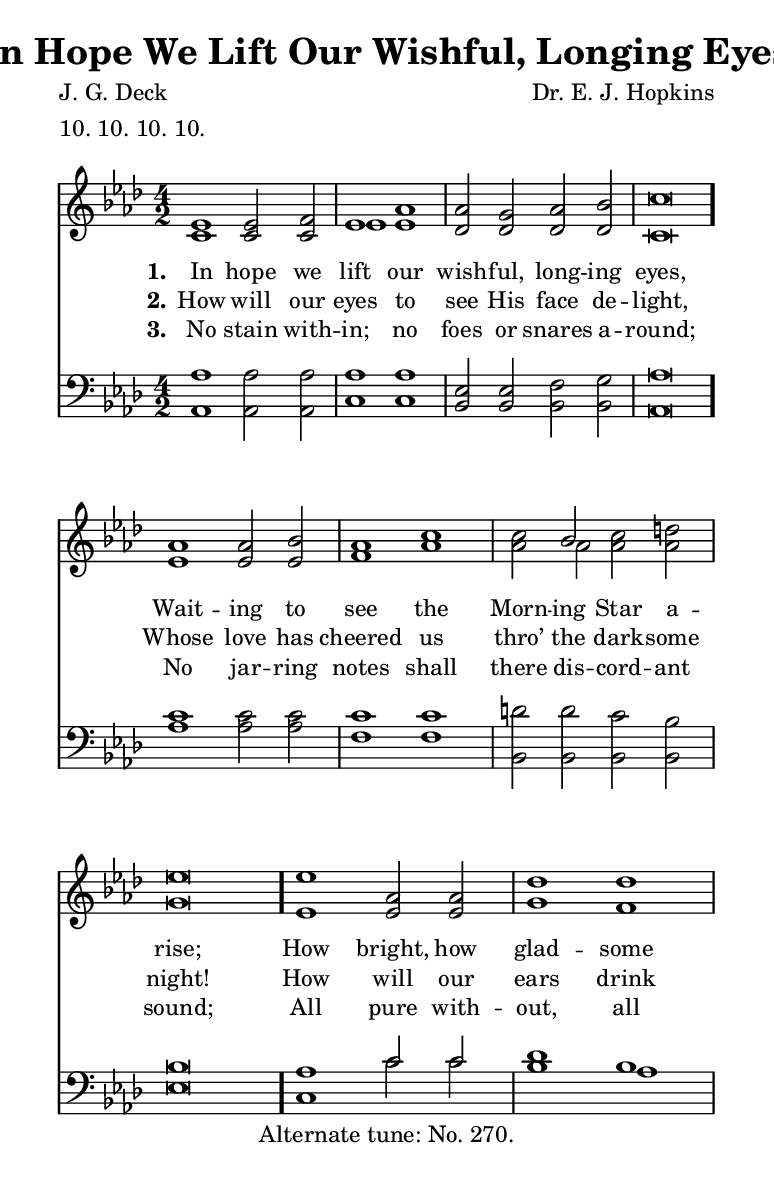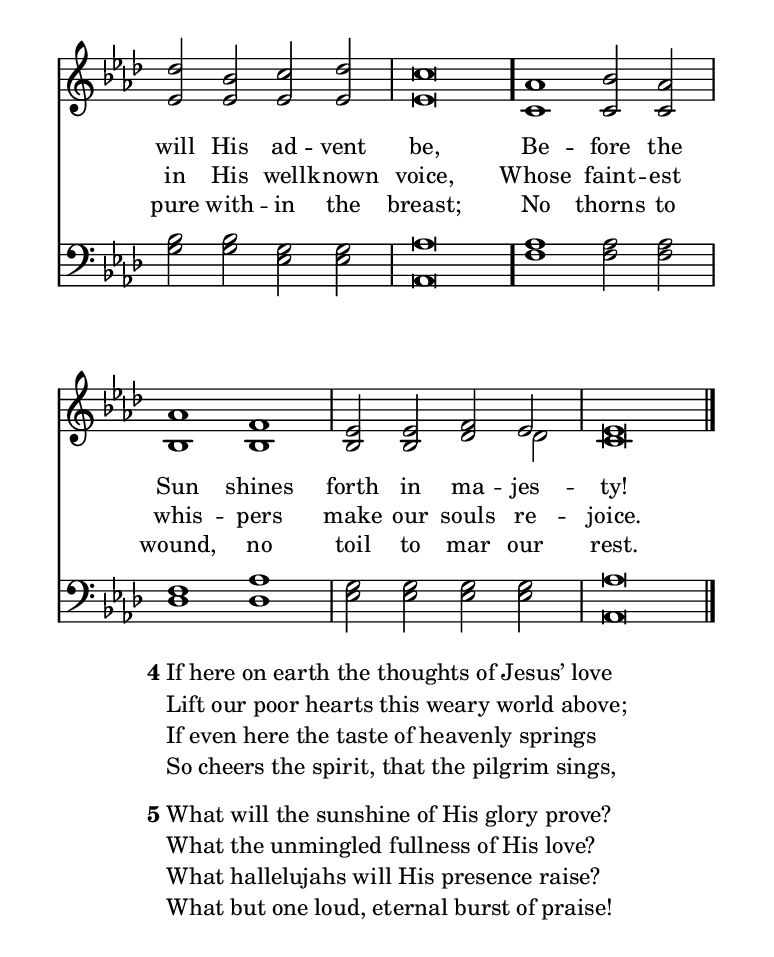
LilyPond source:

\include "common/global.ily"
\paper {
  \include "common/paper.ily"
  systems-per-page = ##f
  system-count = #(cond (is-eogsized 4) (#t #f)) % original has 3 systems
  oddFooterMarkup = \markup { \fill-line { \on-the-fly \first-page "Alternate tune: No. 270." } }
  score-markup-spacing.padding = 3
  score-markup-spacing.basic-distance = 3
}

\header{
  hymnnumber = "166"
  title = "In Hope We Lift Our Wishful, Longing Eyes"
  tunename = "Ellers"
  meter = "10. 10. 10. 10."
  poet = "J. G. Deck"
  composer = "Dr. E. J. Hopkins"
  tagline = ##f
}

patternAA = { c1 c2 c2 | c1 c1 | c2 c2 c2 c2 | c\breve }

global = {
  \include "common/overrides.ily"
  \override Staff.TimeSignature.style = #'numbered
  \time 4/2
  \override Score.MetronomeMark.transparent = ##t % hide all fermata changes too
  \tempo 2=100
  \key aes \major
  \autoBeamOff
}

notesSoprano = {
\global
\relative c' {

  \changePitch \patternAA { ees ees f | ees aes | aes g aes bes | c }
  \changePitch \patternAA { aes aes bes | aes c | c bes c d | ees }
  \changePitch \patternAA { ees aes, aes | des des | des bes c des | c }
  \changePitch \patternAA { aes bes aes | aes f | ees ees f ees | ees }
  \bar "|."

}
}

notesAlto = {
\global
\relative e' {

  \changePitch \patternAA { c c c | ees ees | des des des des | c }
  \changePitch \patternAA { ees ees ees | f aes | aes aes aes aes | g }
  \changePitch \patternAA { ees ees ees | g f | ees ees ees ees | ees }
  \changePitch \patternAA { c c c | bes bes | bes bes des des | c }

}
}

notesTenor = {
\global
\relative a {

  \changePitch \patternAA { aes aes aes | aes aes | ees ees f g | aes }
  \changePitch \patternAA { c c c | c c | d d c bes | bes }
  \changePitch \patternAA { aes c c | des bes | bes bes g g | aes }
  \changePitch \patternAA { aes aes aes | f aes | g g g g | aes }

}
}

notesBass = {
\global
\relative f, {

  \changePitch \patternAA { aes aes aes | c c | bes bes bes bes | aes }
  \changePitch \patternAA { aes' aes aes | f f | bes, bes bes bes | ees }
  \changePitch \patternAA { c c' c | bes aes | g g ees ees | aes, }
  \changePitch \patternAA { f' f f | des des | ees ees ees ees | aes, }

}
}

wordsA = \lyricmode {
\set stanza = "1."

In hope we lift our wish -- ful, long -- ing eyes, \bar "."
Wait -- ing to see the Morn -- ing Star a -- rise; \bar "."
How bright, how glad -- some will His ad -- vent be, \bar "."
Be -- fore the Sun shines forth in ma -- jes -- ty! \bar "."

}

wordsB = \lyricmode {
\set stanza = "2."

How will our eyes to see His face de -- light,
Whose love has cheered us thro’ the dark -- some night!
How will our ears drink in His well -- known voice,
Whose faint -- est whis -- pers make our souls re -- joice.

}

wordsC = \lyricmode {
\set stanza = "3."

No stain with -- in; no foes or snares a -- round;
No jar -- ring notes shall there dis -- cord -- ant sound;
All pure with -- out, all pure with -- in the breast;
No thorns to wound, no toil to mar our rest.

}

wordsD = \markuplist {

\line { If here on earth the thoughts of Jesus’ love }
\line { Lift our poor hearts this weary world above; }
\line { If even here the taste of heavenly springs }
\line { So cheers the spirit, that the pilgrim sings, }

}

wordsE = \markuplist {

\line { What will the sunshine of His glory prove? }
\line { What the unmingled fullness of His love? }
\line { What hallelujahs will His presence raise? }
\line { What but one loud, eternal burst of praise! }

}

\score {
  \context ChoirStaff <<
    \context Staff = upper <<
      \set Staff.autoBeaming = ##f
      \set ChoirStaff.systemStartDelimiter = #'SystemStartBar
      \set ChoirStaff.printPartCombineTexts = ##f
      \partcombine #'(2 . 11) \notesSoprano \notesAlto
      \context NullVoice = sopranos { \voiceOne << \notesSoprano >> }
      \context Lyrics = one   \lyricsto sopranos \wordsA
      \context Lyrics = two   \lyricsto sopranos \wordsB
      \context Lyrics = three \lyricsto sopranos \wordsC
    >>
    \context Staff = men <<
      \set Staff.autoBeaming = ##f
      \clef bass
      \set ChoirStaff.printPartCombineTexts = ##f
      \partcombine #'(2 . 11) \notesTenor \notesBass
    >>
  >>
  \layout {
    \include "common/layout.ily"
  }
  #(cond ((ly:get-option 'eog-midi-permitted) #{ \midi{
    \include "common/midi.ily"
  } #}))
}

\noPageBreak

\markup { \fill-line { \column {
  \line{ \bold 4 \column { \wordsD } } \combine \null \vspace #0.4
  \line{ \bold 5 \column { \wordsE } } \combine \null \vspace #0.4
} } }

\version "2.19.49"  % necessary for upgrading to future LilyPond versions.

% vi:set et ts=2 sw=2 ai nocindent syntax=lilypond:
